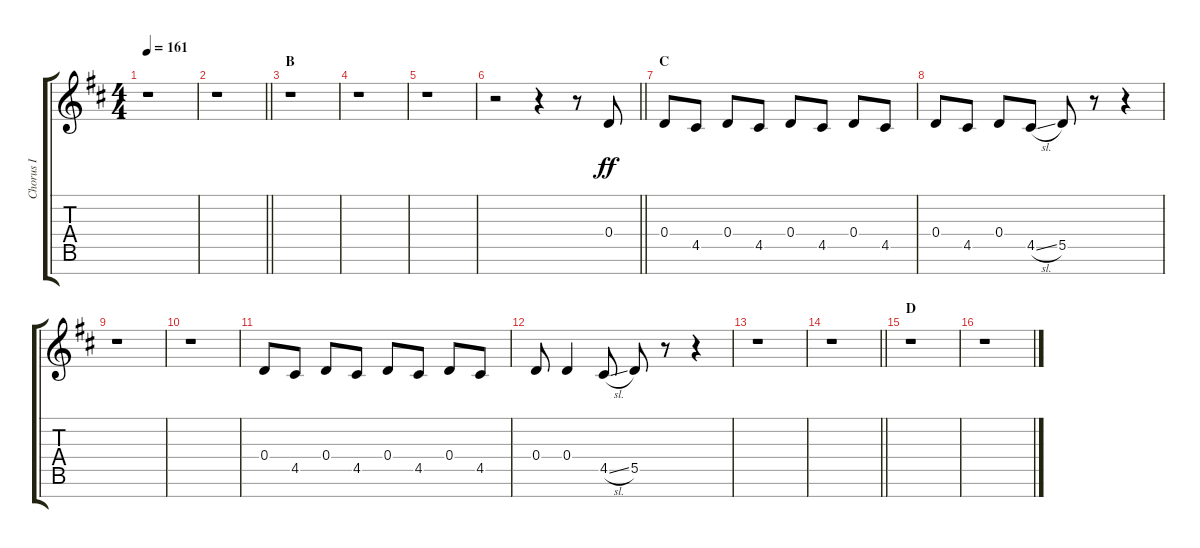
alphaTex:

\track ("Chorus I" "Chorus I") {instrument voiceoohs}
\staff {score tabs}
\tuning (E5 B4 G4 D4 A3 E3 B2) {hide}
\ts (4 4)
\tempo 161
\clef g2
\ks d
r.1{dy ff} |
\barLineRight lightlight
r.1 |
\section ("" "B")
r.1 |
r.1 |
r.1 |
\barLineRight lightlight
r.2 r.4 r.8 0.4.8 |
\section ("" "C")
0.4.8 4.5.8 0.4.8 4.5.8 0.4.8 4.5.8 0.4.8 4.5.8 |
0.4.8 4.5.8 0.4.8 4.5{sl}.8 5.5.8 r.8 r.4 |
r.1 |
r.1 |
0.4.8 4.5.8 0.4.8 4.5.8 0.4.8 4.5.8 0.4.8 4.5.8 |
0.4.8 0.4.4 4.5{sl}.8 5.5.8 r.8 r.4 |
r.1 |
\barLineRight lightlight
r.1 |
\section ("" "D")
r.1 |
r.1
